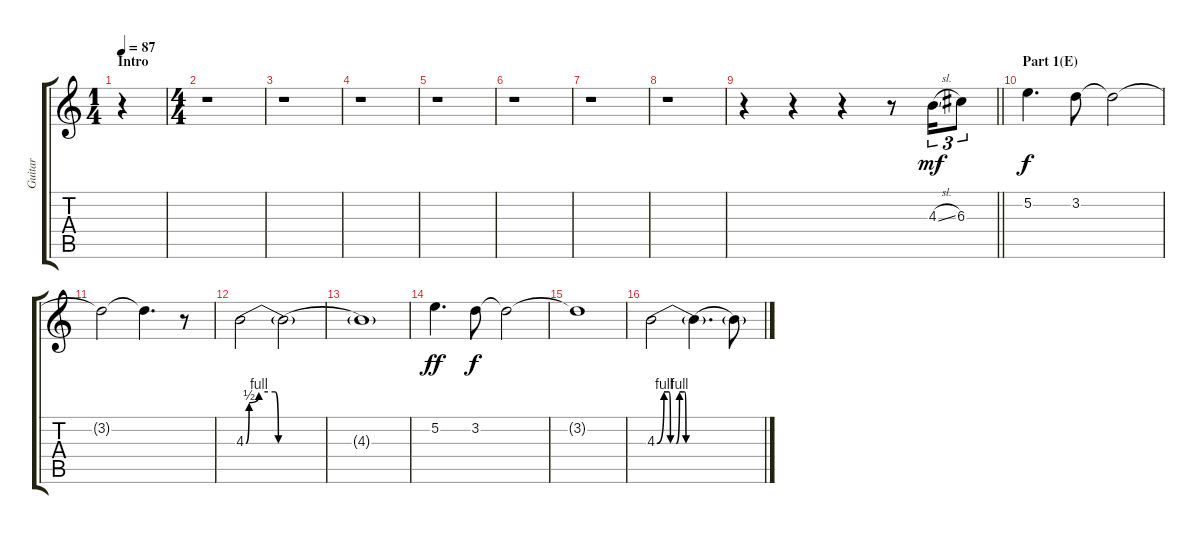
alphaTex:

\track ("Guitar" "Guitar") {instrument distortionguitar}
\staff {score tabs}
\tuning (E4 B3 G3 D3 A2 E2) {hide}
\ts (1 4)
\section ("" "Intro")
\tempo 87
\clef g2
\ks c
r.4{dy mf instrument distortionguitar} |
\ts (4 4)
r.1 |
r.1 |
r.1 |
r.1 |
r.1 |
r.1 |
r.1 |
\barLineRight lightlight
r.4 r.4 r.4 r.8 4.3{sl}.16{tu (3 2)} 6.3.8{tu (3 2)} |
\section ("" "Part 1(E)")
5.2.4{d dy f} 3.2.8 3.2{t}.2 |
3.2{t}.2{volume 4} 3.2{t}.4{d} r.8{volume 13} |
4.3{be (custom 0 0 5 2 20 4 45 4 50 0 60 0)}.2 4.3{be (hold 0 0 60 0) t}.2 |
4.3{t}.1{volume 5} |
5.2.4{d dy ff volume 13} 3.2.8{dy f} 3.2{t}.2 |
3.2{t}.1{volume 5} |
4.3{be (custom 0 0 11 4 19 4 21 0 30 0 35 4 43 4 45 0 60 0)}.2{volume 13} 4.3{be (hold 0 0 60 0) t}.4{d} 4.3{t}.8{volume 2}
